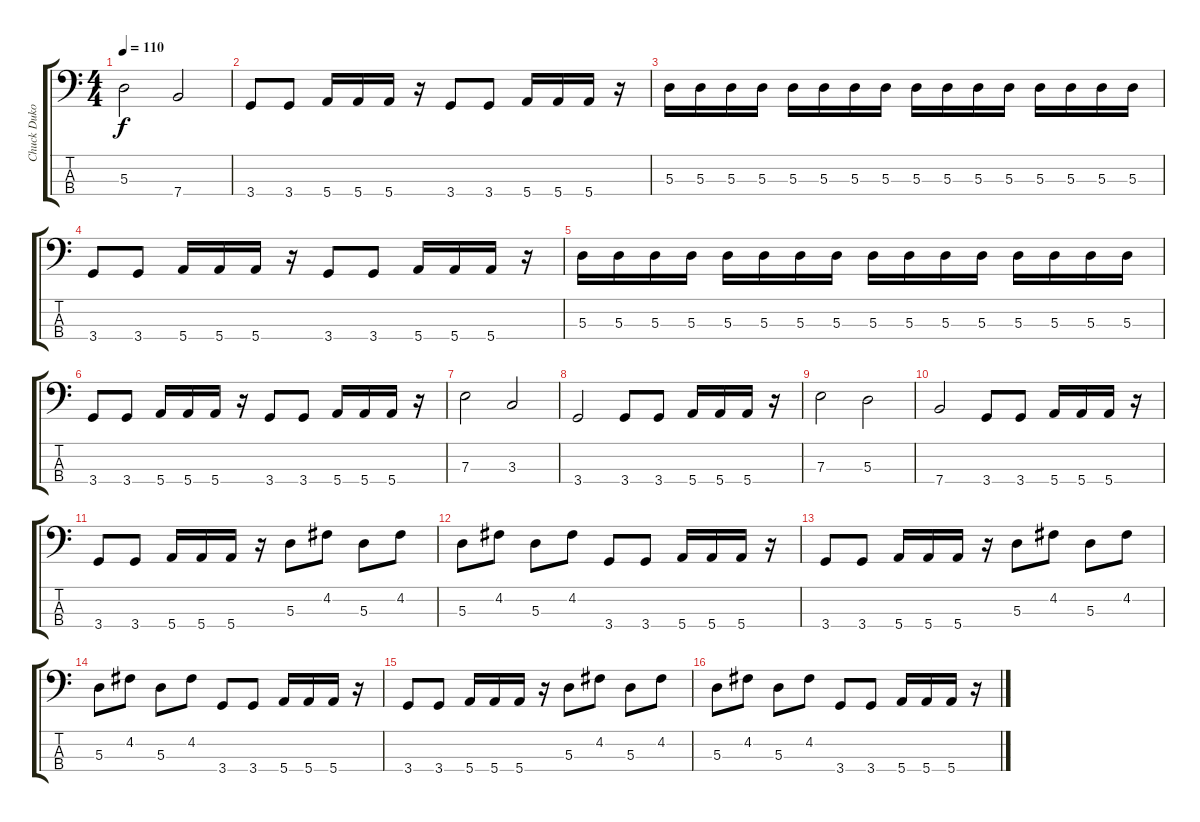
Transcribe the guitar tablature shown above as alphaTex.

\track ("Chuck Dukowski" "Chuck Duko") {instrument electricbasspick}
\staff {score tabs}
\tuning (G2 D2 A1 E1) {hide}
\ts (4 4)
\tempo 110
\clef f4
\ks c
5.3.2{dy f} 7.4.2 |
3.4.8 3.4.8 5.4.16 5.4.16 5.4.16 r.16 3.4.8 3.4.8 5.4.16 5.4.16 5.4.16 r.16 |
5.3.16 5.3.16 5.3.16 5.3.16 5.3.16 5.3.16 5.3.16 5.3.16 5.3.16 5.3.16 5.3.16 5.3.16 5.3.16 5.3.16 5.3.16 5.3.16 |
3.4.8 3.4.8 5.4.16 5.4.16 5.4.16 r.16 3.4.8 3.4.8 5.4.16 5.4.16 5.4.16 r.16 |
5.3.16 5.3.16 5.3.16 5.3.16 5.3.16 5.3.16 5.3.16 5.3.16 5.3.16 5.3.16 5.3.16 5.3.16 5.3.16 5.3.16 5.3.16 5.3.16 |
3.4.8 3.4.8 5.4.16 5.4.16 5.4.16 r.16 3.4.8 3.4.8 5.4.16 5.4.16 5.4.16 r.16 |
7.3.2 3.3.2 |
3.4.2 3.4.8 3.4.8 5.4.16 5.4.16 5.4.16 r.16 |
7.3.2 5.3.2 |
7.4.2 3.4.8 3.4.8 5.4.16 5.4.16 5.4.16 r.16 |
3.4.8 3.4.8 5.4.16 5.4.16 5.4.16 r.16 5.3.8 4.2.8 5.3.8 4.2.8 |
5.3.8 4.2.8 5.3.8 4.2.8 3.4.8 3.4.8 5.4.16 5.4.16 5.4.16 r.16 |
3.4.8 3.4.8 5.4.16 5.4.16 5.4.16 r.16 5.3.8 4.2.8 5.3.8 4.2.8 |
5.3.8 4.2.8 5.3.8 4.2.8 3.4.8 3.4.8 5.4.16 5.4.16 5.4.16 r.16 |
3.4.8 3.4.8 5.4.16 5.4.16 5.4.16 r.16 5.3.8 4.2.8 5.3.8 4.2.8 |
5.3.8 4.2.8 5.3.8 4.2.8 3.4.8 3.4.8 5.4.16 5.4.16 5.4.16 r.16
